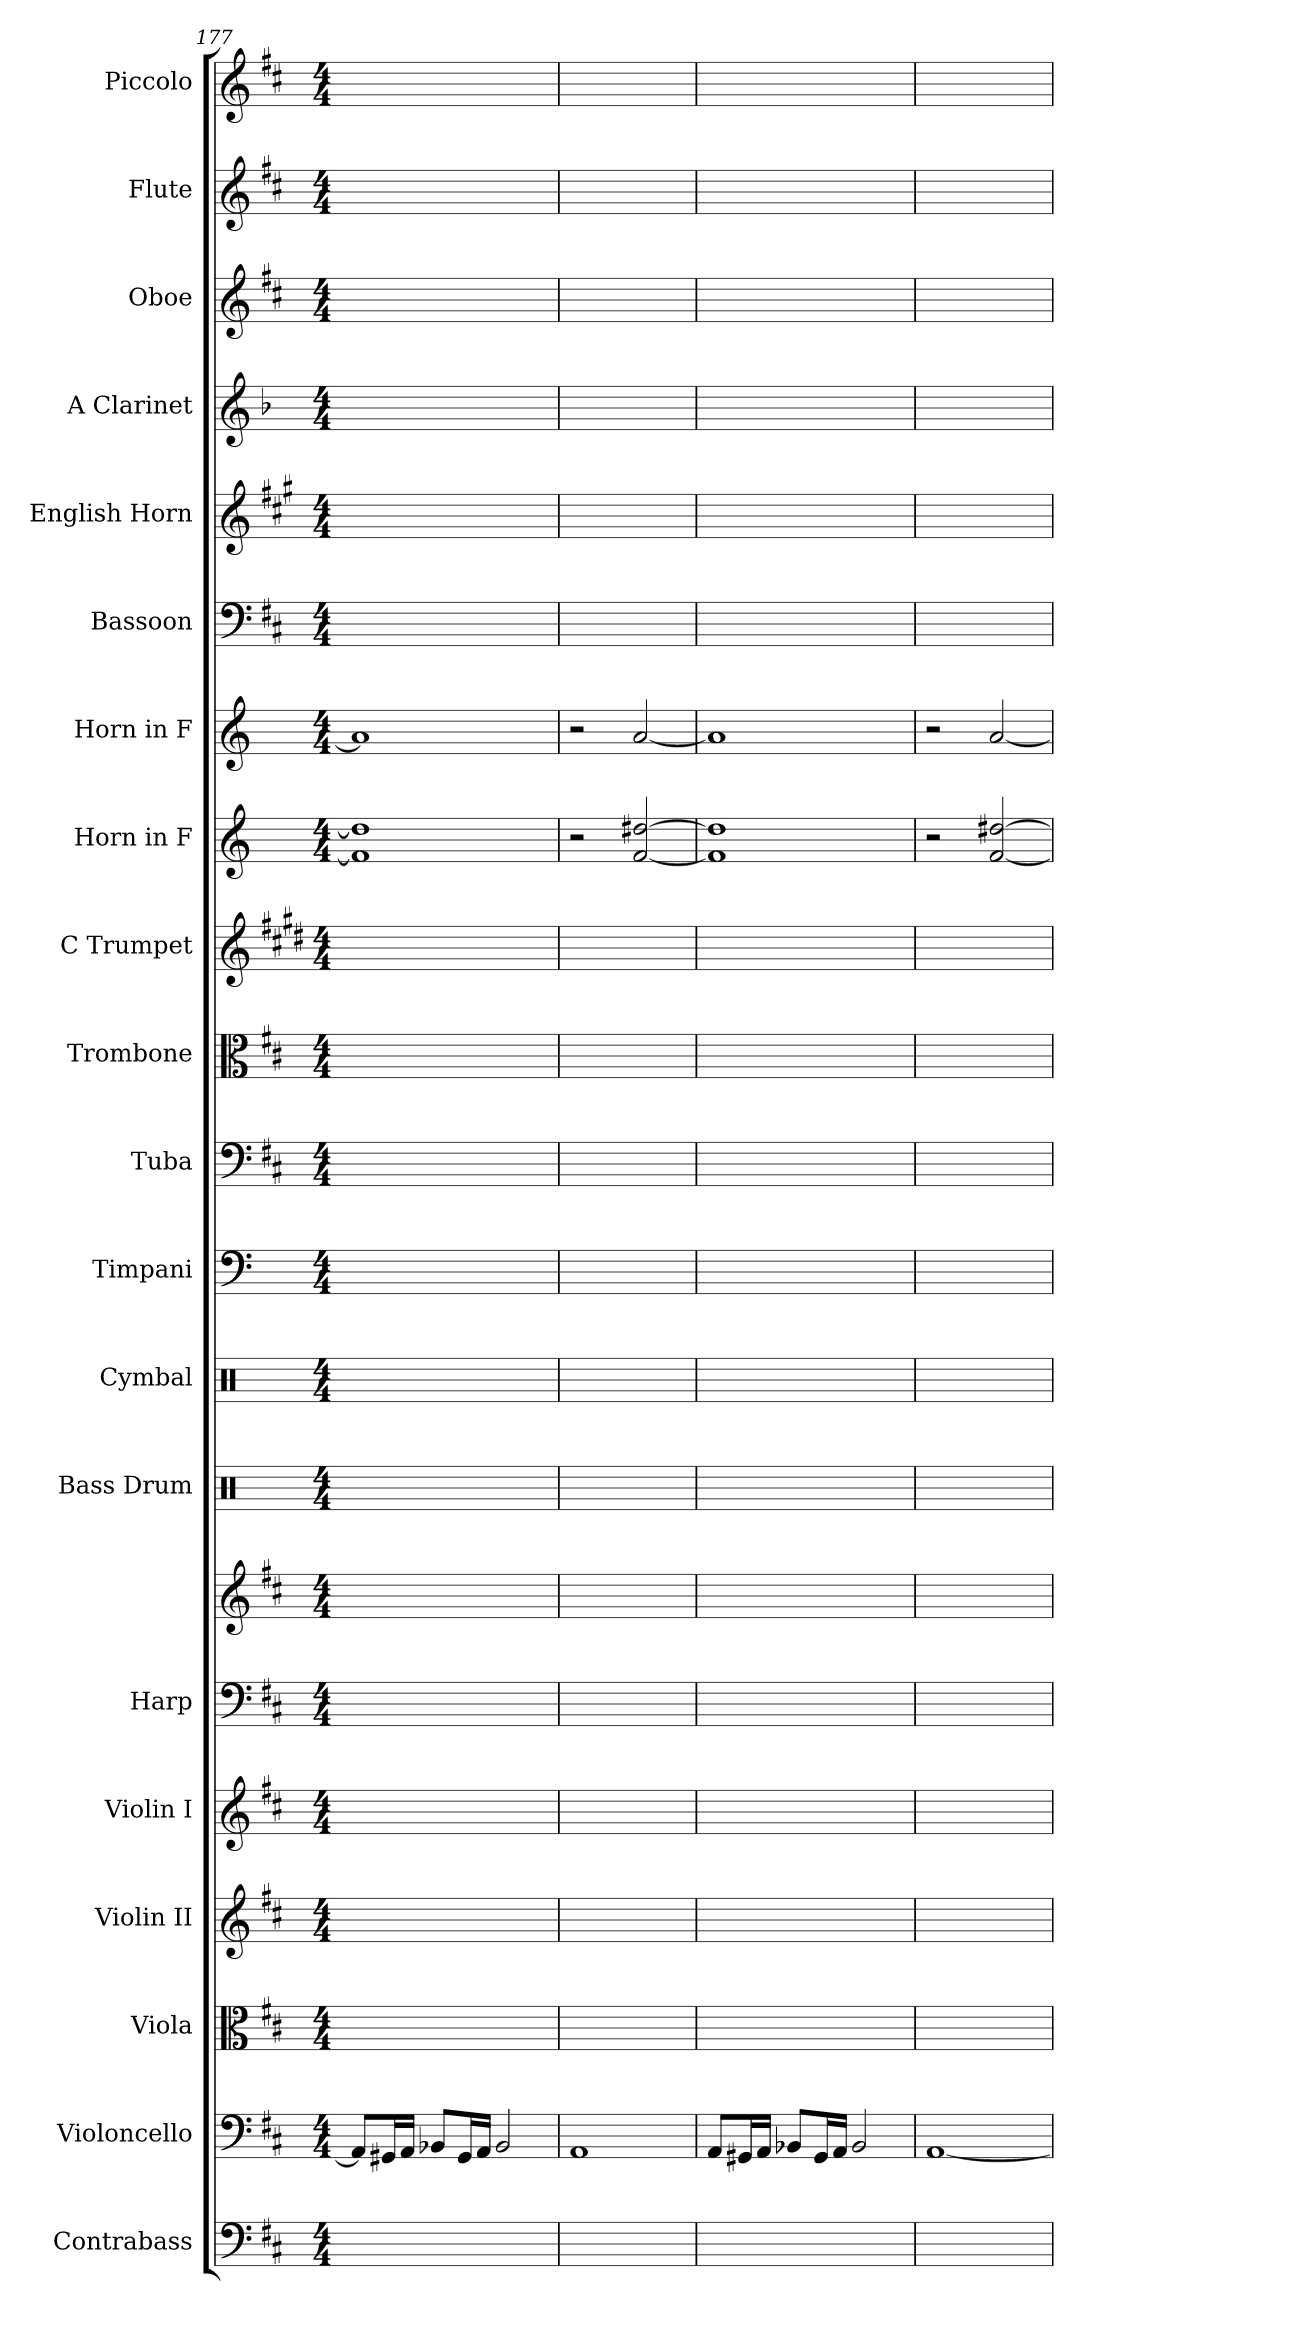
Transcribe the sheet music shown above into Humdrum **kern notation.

**kern	**kern	**kern	**kern	**kern	**kern	**kern	**kern	**kern	**kern	**kern	**kern	**kern	**kern	**kern	**kern	**kern	**kern	**kern	**kern	**kern
*part20	*part19	*part18	*part17	*part16	*part15	*part15	*part14	*part13	*part12	*part11	*part10	*part9	*part8	*part7	*part6	*part5	*part4	*part3	*part2	*part1
*staff21	*staff20	*staff19	*staff18	*staff17	*staff16	*staff15	*staff14	*staff13	*staff12	*staff11	*staff10	*staff9	*staff8	*staff7	*staff6	*staff5	*staff4	*staff3	*staff2	*staff1
*I"Contrabass	*I"Violoncello	*I"Viola	*I"Violin II	*I"Violin I	*I"Harp	*	*I"Bass Drum	*I"Cymbal	*I"Timpani	*I"Tuba	*I"Trombone	*I"C Trumpet	*I"Horn in F	*I"Horn in F	*I"Bassoon	*I"English Horn	*I"A Clarinet	*I"Oboe	*I"Flute	*I"Piccolo
*I'Cb.	*I'Vlc.	*I'Vla.	*I'Vln.II	*I'Vln.I	*I'Hrp.	*	*I'B. Dr.	*I'Cym.	*I'Timp.	*I'Tba.	*I'Trb.	*I'C Tpt.	*	*	*I'Bsn.	*I'E. Hn.	*I'A Cl.	*I'Ob.	*I'Fl.	*I'Picc.
*clefF4	*clefF4	*clefC3	*clefG2	*clefG2	*clefF4	*clefG2	*clefX	*clefX	*clefF4	*clefF4	*clefC3	*clefG2	*clefG2	*clefG2	*clefF4	*clefG2	*clefG2	*clefG2	*clefG2	*clefG2
*ITrd7c12	*	*	*	*	*	*	*	*	*	*	*	*	*ITrd4c7	*ITrd4c7	*	*ITrd4c7	*ITrd2c3	*	*	*ITrd-7c-12
*k[f#c#]	*k[f#c#]	*k[f#c#]	*k[f#c#]	*k[f#c#]	*k[f#c#]	*k[f#c#]	*k[]	*k[]	*k[]	*k[f#c#]	*k[f#c#]	*k[f#c#g#d#]	*k[b-]	*k[b-]	*k[f#c#]	*k[f#c#]	*k[f#c#]	*k[f#c#]	*k[f#c#]	*k[f#c#]
*M4/4	*M4/4	*M4/4	*M4/4	*M4/4	*M4/4	*M4/4	*M4/4	*M4/4	*M4/4	*M4/4	*M4/4	*M4/4	*M4/4	*M4/4	*M4/4	*M4/4	*M4/4	*M4/4	*M4/4	*M4/4
=177	=177	=177	=177	=177	=177	=177	=177	=177	=177	=177	=177	=177	=177	=177	=177	=177	=177	=177	=177	=177
1ryy	8AA/L]	1ryy	1ryy	1ryy	1ryy	1ryy	1ryy	1ryy	1ryy	1ryy	1ryy	1ryy	1B-] 1g#]	1d]	1ryy	1ryy	1ryy	1ryy	1ryy	1ryy
.	16GG#X/L	.	.	.	.	.	.	.	.	.	.	.	.	.	.	.	.	.	.	.
.	16AA/JJ	.	.	.	.	.	.	.	.	.	.	.	.	.	.	.	.	.	.	.
.	8BB-X/L	.	.	.	.	.	.	.	.	.	.	.	.	.	.	.	.	.	.	.
.	16GG#/L	.	.	.	.	.	.	.	.	.	.	.	.	.	.	.	.	.	.	.
.	16AA/JJ	.	.	.	.	.	.	.	.	.	.	.	.	.	.	.	.	.	.	.
.	2BB-/	.	.	.	.	.	.	.	.	.	.	.	.	.	.	.	.	.	.	.
=178	=178	=178	=178	=178	=178	=178	=178	=178	=178	=178	=178	=178	=178	=178	=178	=178	=178	=178	=178	=178
1ryy	1AA	1ryy	1ryy	1ryy	1ryy	1ryy	1ryy	1ryy	1ryy	1ryy	1ryy	1ryy	2r	2r	1ryy	1ryy	1ryy	1ryy	1ryy	1ryy
.	.	.	.	.	.	.	.	.	.	.	.	.	[2B-/ [2g#X/	[2d/	.	.	.	.	.	.
!!LO:PB:g=z
=179	=179	=179	=179	=179	=179	=179	=179	=179	=179	=179	=179	=179	=179	=179	=179	=179	=179	=179	=179	=179
1ryy	8AA/L	1ryy	1ryy	1ryy	1ryy	1ryy	1ryy	1ryy	1ryy	1ryy	1ryy	1ryy	1B-] 1g#]	1d]	1ryy	1ryy	1ryy	1ryy	1ryy	1ryy
.	16GG#X/L	.	.	.	.	.	.	.	.	.	.	.	.	.	.	.	.	.	.	.
.	16AA/JJ	.	.	.	.	.	.	.	.	.	.	.	.	.	.	.	.	.	.	.
.	8BB-X/L	.	.	.	.	.	.	.	.	.	.	.	.	.	.	.	.	.	.	.
.	16GG#/L	.	.	.	.	.	.	.	.	.	.	.	.	.	.	.	.	.	.	.
.	16AA/JJ	.	.	.	.	.	.	.	.	.	.	.	.	.	.	.	.	.	.	.
.	2BB-/	.	.	.	.	.	.	.	.	.	.	.	.	.	.	.	.	.	.	.
=180	=180	=180	=180	=180	=180	=180	=180	=180	=180	=180	=180	=180	=180	=180	=180	=180	=180	=180	=180	=180
1ryy	[1AA	1ryy	1ryy	1ryy	1ryy	1ryy	1ryy	1ryy	1ryy	1ryy	1ryy	1ryy	2r	2r	1ryy	1ryy	1ryy	1ryy	1ryy	1ryy
.	.	.	.	.	.	.	.	.	.	.	.	.	[2B-/ [2g#X/	[2d/	.	.	.	.	.	.
=	=	=	=	=	=	=	=	=	=	=	=	=	=	=	=	=	=	=	=	=
*-	*-	*-	*-	*-	*-	*-	*-	*-	*-	*-	*-	*-	*-	*-	*-	*-	*-	*-	*-	*-
